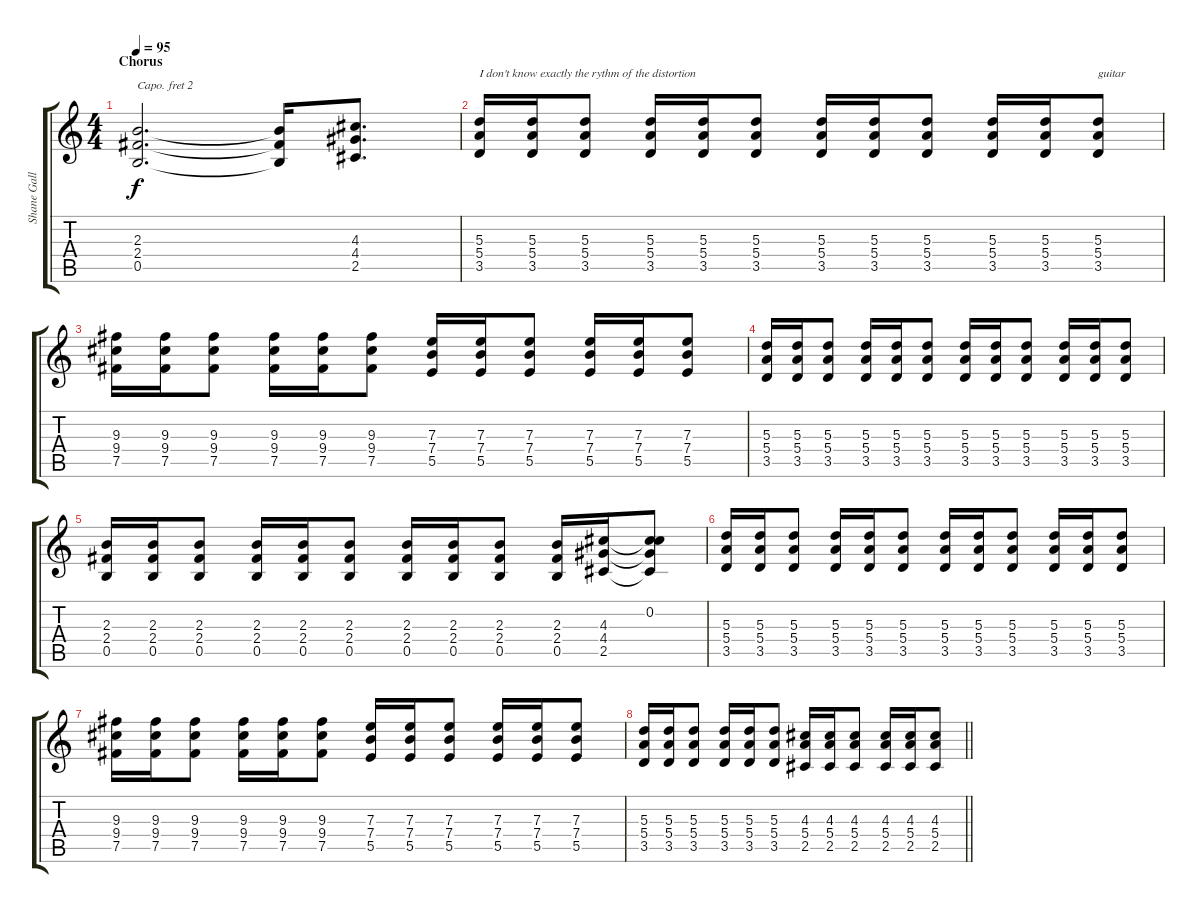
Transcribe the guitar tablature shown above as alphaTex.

\track ("Shane Gallagher [Clean]" "Shane Gall") {instrument electricguitarclean}
\staff {score tabs}
\capo 2
\tuning (E4 B3 G3 D3 A2 E2) {hide}
\ts (4 4)
\section ("" "Chorus")
\tempo 95
\clef g2
\ks c
(2.3 2.4 0.5).2{d dy f instrument distortionguitar} (2.3{t} 2.4{t} 0.5{t}).16 (4.3 4.4 2.5).8{d} |
(5.3 5.4 3.5).16{txt "I don't know exactly the rythm of the distortion "} (5.3 5.4 3.5).16 (5.3 5.4 3.5).8 (5.3 5.4 3.5).16 (5.3 5.4 3.5).16 (5.3 5.4 3.5).8 (5.3 5.4 3.5).16 (5.3 5.4 3.5).16 (5.3 5.4 3.5).8 (5.3 5.4 3.5).16 (5.3 5.4 3.5).16 (5.3 5.4 3.5).8{txt "guitar"} |
(9.3 9.4 7.5).16 (9.3 9.4 7.5).16 (9.3 9.4 7.5).8 (9.3 9.4 7.5).16 (9.3 9.4 7.5).16 (9.3 9.4 7.5).8 (7.3 7.4 5.5).16 (7.3 7.4 5.5).16 (7.3 7.4 5.5).8 (7.3 7.4 5.5).16 (7.3 7.4 5.5).16 (7.3 7.4 5.5).8 |
(5.3 5.4 3.5).16 (5.3 5.4 3.5).16 (5.3 5.4 3.5).8 (5.3 5.4 3.5).16 (5.3 5.4 3.5).16 (5.3 5.4 3.5).8 (5.3 5.4 3.5).16 (5.3 5.4 3.5).16 (5.3 5.4 3.5).8 (5.3 5.4 3.5).16 (5.3 5.4 3.5).16 (5.3 5.4 3.5).8 |
(2.3 2.4 0.5).16 (2.3 2.4 0.5).16 (2.3 2.4 0.5).8 (2.3 2.4 0.5).16 (2.3 2.4 0.5).16 (2.3 2.4 0.5).8 (2.3 2.4 0.5).16 (2.3 2.4 0.5).16 (2.3 2.4 0.5).8 (2.3 2.4 0.5).16 (4.3 4.4 2.5).16 (0.2 4.3{t} 4.4{t} 2.5{t}).8 |
(5.3 5.4 3.5).16 (5.3 5.4 3.5).16 (5.3 5.4 3.5).8 (5.3 5.4 3.5).16 (5.3 5.4 3.5).16 (5.3 5.4 3.5).8 (5.3 5.4 3.5).16 (5.3 5.4 3.5).16 (5.3 5.4 3.5).8 (5.3 5.4 3.5).16 (5.3 5.4 3.5).16 (5.3 5.4 3.5).8 |
(9.3 9.4 7.5).16 (9.3 9.4 7.5).16 (9.3 9.4 7.5).8 (9.3 9.4 7.5).16 (9.3 9.4 7.5).16 (9.3 9.4 7.5).8 (7.3 7.4 5.5).16 (7.3 7.4 5.5).16 (7.3 7.4 5.5).8 (7.3 7.4 5.5).16 (7.3 7.4 5.5).16 (7.3 7.4 5.5).8 |
\barLineRight lightlight
(5.3 5.4 3.5).16 (5.3 5.4 3.5).16 (5.3 5.4 3.5).8 (5.3 5.4 3.5).16 (5.3 5.4 3.5).16 (5.3 5.4 3.5).8 (4.3 5.4 2.5).16 (4.3 5.4 2.5).16 (4.3 5.4 2.5).8 (4.3 5.4 2.5).16 (4.3 5.4 2.5).16 (4.3 5.4 2.5).8
